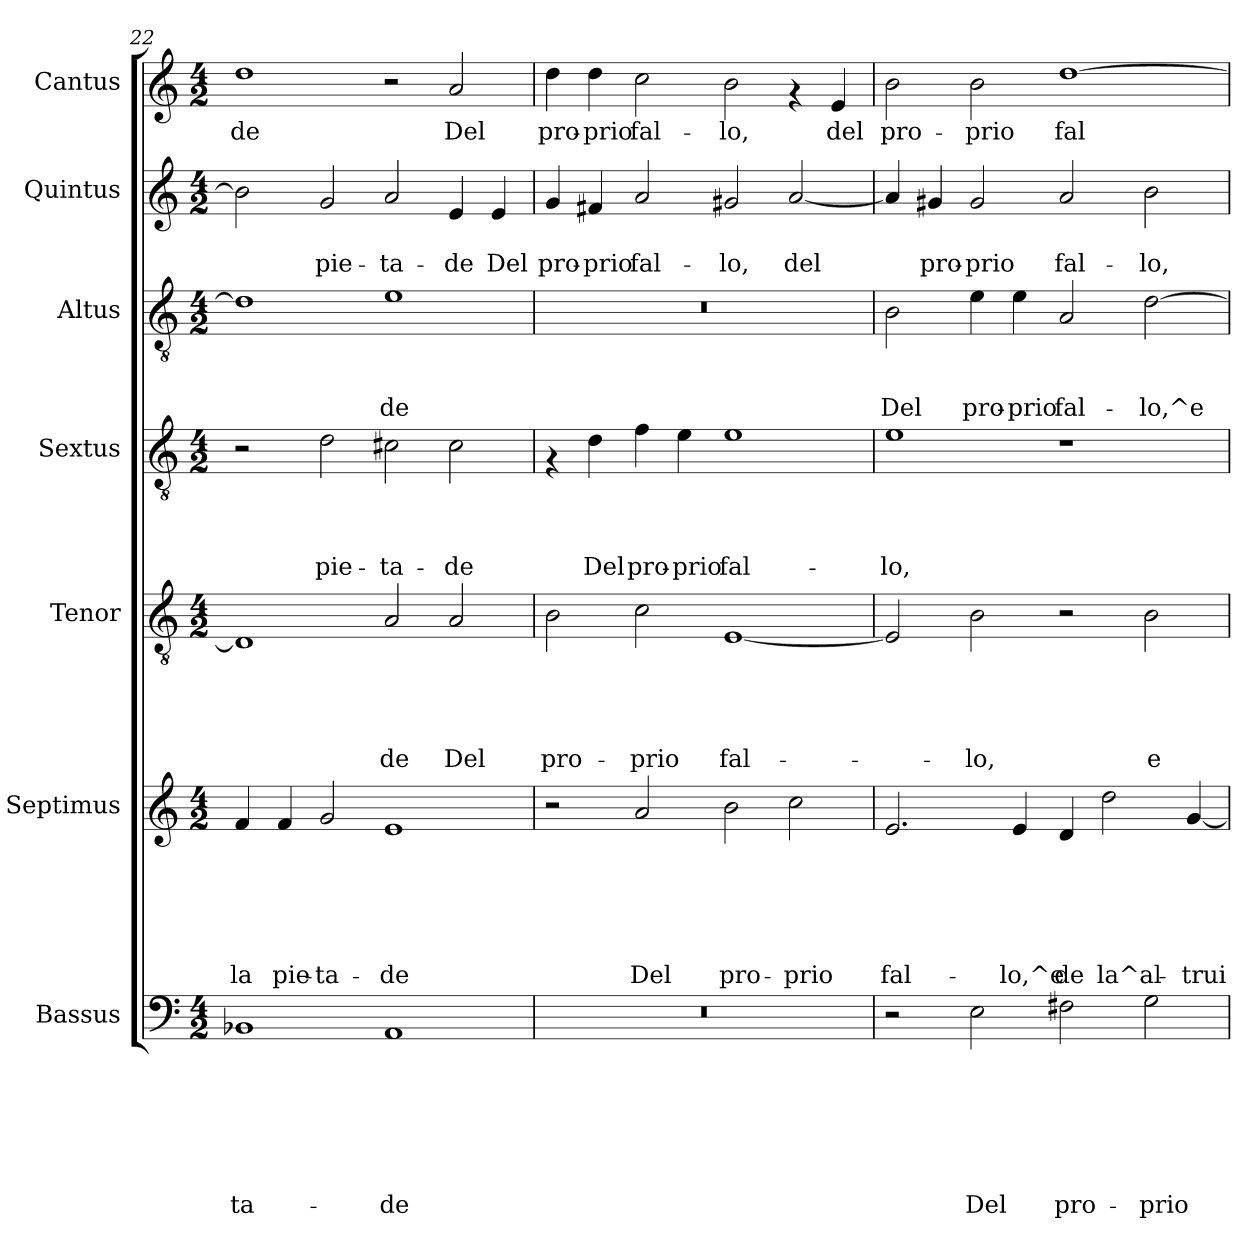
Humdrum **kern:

**kern	**text	**text	**text	**text	**text	**text	**text	**kern	**text	**text	**text	**text	**text	**text	**kern	**text	**text	**text	**text	**text	**kern	**text	**text	**text	**text	**kern	**text	**text	**text	**kern	**text	**text	**kern	**text
*part7	*part7	*part7	*part7	*part7	*part7	*part7	*part7	*part6	*part6	*part6	*part6	*part6	*part6	*part6	*part5	*part5	*part5	*part5	*part5	*part5	*part4	*part4	*part4	*part4	*part4	*part3	*part3	*part3	*part3	*part2	*part2	*part2	*part1	*part1
*staff7	*staff7	*staff7	*staff7	*staff7	*staff7	*staff7	*staff7	*staff6	*staff6	*staff6	*staff6	*staff6	*staff6	*staff6	*staff5	*staff5	*staff5	*staff5	*staff5	*staff5	*staff4	*staff4	*staff4	*staff4	*staff4	*staff3	*staff3	*staff3	*staff3	*staff2	*staff2	*staff2	*staff1	*staff1
*I"Bassus	*	*	*	*	*	*	*	*I"Septimus	*	*	*	*	*	*	*I"Tenor	*	*	*	*	*	*I"Sextus	*	*	*	*	*I"Altus	*	*	*	*I"Quintus	*	*	*I"Cantus	*
*clefF4	*	*	*	*	*	*	*	*clefG2	*	*	*	*	*	*	*clefGv2	*	*	*	*	*	*clefGv2	*	*	*	*	*clefGv2	*	*	*	*clefG2	*	*	*clefG2	*
*k[]	*	*	*	*	*	*	*	*k[]	*	*	*	*	*	*	*k[]	*	*	*	*	*	*k[]	*	*	*	*	*k[]	*	*	*	*k[]	*	*	*k[]	*
*C:	*	*	*	*	*	*	*	*C:	*	*	*	*	*	*	*C:	*	*	*	*	*	*C:	*	*	*	*	*C:	*	*	*	*C:	*	*	*C:	*
*M4/2	*	*	*	*	*	*	*	*M4/2	*	*	*	*	*	*	*M4/2	*	*	*	*	*	*M4/2	*	*	*	*	*M4/2	*	*	*	*M4/2	*	*	*M4/2	*
=22	=22	=22	=22	=22	=22	=22	=22	=22	=22	=22	=22	=22	=22	=22	=22	=22	=22	=22	=22	=22	=22	=22	=22	=22	=22	=22	=22	=22	=22	=22	=22	=22	=22	=22
!	!	!	!	!	!	!	!LO:LY:b	!	!	!	!	!	!	!LO:LY:b	!	!	!	!	!	!	!	!	!	!	!	!	!	!	!	!	!	!	!	!LO:LY:b
1BB-X	.	.	.	.	.	.	-ta-	4f/	.	.	.	.	.	la	1D]	.	.	.	.	.	2r	.	.	.	.	1d]	.	.	.	2b-\]	.	.	1dd	-de
!	!	!	!	!	!	!	!	!	!	!	!	!	!	!LO:LY:b	!	!	!	!	!	!	!	!	!	!	!	!	!	!	!	!	!	!	!	!
.	.	.	.	.	.	.	.	4f/	.	.	.	.	.	pie-	.	.	.	.	.	.	.	.	.	.	.	.	.	.	.	.	.	.	.	.
!	!	!	!	!	!	!	!	!	!	!	!	!	!	!LO:LY:b	!	!	!	!	!	!	!	!	!	!	!LO:LY:b	!	!	!	!	!	!	!LO:LY:b	!	!
.	.	.	.	.	.	.	.	2g/	.	.	.	.	.	-ta-	.	.	.	.	.	.	2d\	.	.	.	pie-	.	.	.	.	2g/	.	pie-	.	.
!	!	!	!	!	!	!	!LO:LY:b	!	!	!	!	!	!	!LO:LY:b	!	!	!	!	!	!LO:LY:b	!	!	!	!	!LO:LY:b	!	!	!	!LO:LY:b	!	!	!LO:LY:b	!	!
1AA	.	.	.	.	.	.	-de	1e	.	.	.	.	.	-de	2A/	.	.	.	.	-de	2c#X\	.	.	.	-ta-	1e	.	.	-de	2a/	.	-ta-	2r	.
!	!	!	!	!	!	!	!	!	!	!	!	!	!	!	!	!	!	!	!	!LO:LY:b	!	!	!	!	!LO:LY:b	!	!	!	!	!	!	!LO:LY:b	!	!LO:LY:b
.	.	.	.	.	.	.	.	.	.	.	.	.	.	.	2A/	.	.	.	.	Del	2c#\	.	.	.	-de	.	.	.	.	4e/	.	-de	2a/	Del
!	!	!	!	!	!	!	!	!	!	!	!	!	!	!	!	!	!	!	!	!	!	!	!	!	!	!	!	!	!	!	!	!LO:LY:b	!	!
.	.	.	.	.	.	.	.	.	.	.	.	.	.	.	.	.	.	.	.	.	.	.	.	.	.	.	.	.	.	4e/	.	Del	.	.
=23	=23	=23	=23	=23	=23	=23	=23	=23	=23	=23	=23	=23	=23	=23	=23	=23	=23	=23	=23	=23	=23	=23	=23	=23	=23	=23	=23	=23	=23	=23	=23	=23	=23	=23
!	!	!	!	!	!	!	!	!	!	!	!	!	!	!	!	!	!	!	!	!LO:LY:b	!	!	!	!	!	!	!	!	!	!	!	!LO:LY:b	!	!LO:LY:b
0r	.	.	.	.	.	.	.	2r	.	.	.	.	.	.	2B\	.	.	.	.	pro-	4rF	.	.	.	.	0r	.	.	.	4g/	.	pro-	4dd\	pro-
!	!	!	!	!	!	!	!	!	!	!	!	!	!	!	!	!	!	!	!	!	!	!	!	!	!LO:LY:b	!	!	!	!	!	!	!LO:LY:b	!	!LO:LY:b
.	.	.	.	.	.	.	.	.	.	.	.	.	.	.	.	.	.	.	.	.	4d\	.	.	.	Del	.	.	.	.	4f#X/	.	-prio	4dd\	-prio
!	!	!	!	!	!	!	!	!	!	!	!	!	!	!LO:LY:b	!	!	!	!	!	!LO:LY:b	!	!	!	!	!LO:LY:b	!	!	!	!	!	!	!LO:LY:b	!	!LO:LY:b
.	.	.	.	.	.	.	.	2a/	.	.	.	.	.	Del	2c\	.	.	.	.	-prio	4f\	.	.	.	pro-	.	.	.	.	2a/	.	fal-	2cc\	fal-
!	!	!	!	!	!	!	!	!	!	!	!	!	!	!	!	!	!	!	!	!	!	!	!	!	!LO:LY:b	!	!	!	!	!	!	!	!	!
.	.	.	.	.	.	.	.	.	.	.	.	.	.	.	.	.	.	.	.	.	4e\	.	.	.	-prio	.	.	.	.	.	.	.	.	.
!	!	!	!	!	!	!	!	!	!	!	!	!	!	!LO:LY:b	!	!	!	!	!	!LO:LY:b	!	!	!	!	!LO:LY:b	!	!	!	!	!	!	!LO:LY:b	!	!LO:LY:b
.	.	.	.	.	.	.	.	2b\	.	.	.	.	.	pro-	[<1E	.	.	.	.	fal-	1e	.	.	.	fal-	.	.	.	.	2g#X/	.	-lo,	2b\	-lo,
!	!	!	!	!	!	!	!	!	!	!	!	!	!	!LO:LY:b	!	!	!	!	!	!	!	!	!	!	!	!	!	!	!	!	!	!LO:LY:b	!	!
.	.	.	.	.	.	.	.	2cc\	.	.	.	.	.	-prio	.	.	.	.	.	.	.	.	.	.	.	.	.	.	.	[<2a/	.	del	4rf	.
!	!	!	!	!	!	!	!	!	!	!	!	!	!	!	!	!	!	!	!	!	!	!	!	!	!	!	!	!	!	!	!	!	!	!LO:LY:b
.	.	.	.	.	.	.	.	.	.	.	.	.	.	.	.	.	.	.	.	.	.	.	.	.	.	.	.	.	.	.	.	.	4e/	del
!!LO:PB:g=z
=24	=24	=24	=24	=24	=24	=24	=24	=24	=24	=24	=24	=24	=24	=24	=24	=24	=24	=24	=24	=24	=24	=24	=24	=24	=24	=24	=24	=24	=24	=24	=24	=24	=24	=24
!	!	!	!	!	!	!	!	!	!	!	!	!	!	!LO:LY:b	!	!	!	!	!	!	!	!	!	!	!LO:LY:b	!	!	!	!LO:LY:b	!	!	!	!	!LO:LY:b
2r	.	.	.	.	.	.	.	2.e/	.	.	.	.	.	fal-	2E/]	.	.	.	.	.	1e	.	.	.	-lo,	2B\	.	.	Del	4a/]	.	.	2b\	pro-
!	!	!	!	!	!	!	!	!	!	!	!	!	!	!	!	!	!	!	!	!	!	!	!	!	!	!	!	!	!	!	!	!LO:LY:b	!	!
.	.	.	.	.	.	.	.	.	.	.	.	.	.	.	.	.	.	.	.	.	.	.	.	.	.	.	.	.	.	4g#X/	.	pro-	.	.
!	!	!	!	!	!	!	!LO:LY:b	!	!	!	!	!	!	!	!	!	!	!	!	!LO:LY:b	!	!	!	!	!	!	!	!	!LO:LY:b	!	!	!LO:LY:b	!	!LO:LY:b
2E\	.	.	.	.	.	.	Del	.	.	.	.	.	.	.	2B\	.	.	.	.	-lo,	.	.	.	.	.	4e\	.	.	pro-	2g#/	.	-prio	2b\	-prio
!	!	!	!	!	!	!	!	!	!	!	!	!	!	!LO:LY:b	!	!	!	!	!	!	!	!	!	!	!	!	!	!	!LO:LY:b	!	!	!	!	!
.	.	.	.	.	.	.	.	4e/	.	.	.	.	.	-lo,^e	.	.	.	.	.	.	.	.	.	.	.	4e\	.	.	-prio	.	.	.	.	.
!	!	!	!	!	!	!	!LO:LY:b	!	!	!	!	!	!	!LO:LY:b	!	!	!	!	!	!	!	!	!	!	!	!	!	!	!LO:LY:b	!	!	!LO:LY:b	!	!LO:LY:b
2F#X\	.	.	.	.	.	.	pro-	4d/	.	.	.	.	.	de	2r	.	.	.	.	.	1r	.	.	.	.	2A/	.	.	fal-	2a/	.	fal-	[>1dd	fal-
!	!	!	!	!	!	!	!	!	!	!	!	!	!	!LO:LY:b	!	!	!	!	!	!	!	!	!	!	!	!	!	!	!	!	!	!	!	!
.	.	.	.	.	.	.	.	2dd\	.	.	.	.	.	la^al-	.	.	.	.	.	.	.	.	.	.	.	.	.	.	.	.	.	.	.	.
!	!	!	!	!	!	!	!LO:LY:b	!	!	!	!	!	!	!	!	!	!	!	!	!LO:LY:b	!	!	!	!	!	!	!	!	!LO:LY:b	!	!	!LO:LY:b	!	!
2G\	.	.	.	.	.	.	-prio	.	.	.	.	.	.	.	2B\	.	.	.	.	e	.	.	.	.	.	[>2d\	.	.	-lo,^e	2b\	.	-lo,	.	.
!	!	!	!	!	!	!	!	!	!	!	!	!	!	!LO:LY:b	!	!	!	!	!	!	!	!	!	!	!	!	!	!	!	!	!	!	!	!
.	.	.	.	.	.	.	.	[<4g/	.	.	.	.	.	-trui	.	.	.	.	.	.	.	.	.	.	.	.	.	.	.	.	.	.	.	.
=	=	=	=	=	=	=	=	=	=	=	=	=	=	=	=	=	=	=	=	=	=	=	=	=	=	=	=	=	=	=	=	=	=	=
*-	*-	*-	*-	*-	*-	*-	*-	*-	*-	*-	*-	*-	*-	*-	*-	*-	*-	*-	*-	*-	*-	*-	*-	*-	*-	*-	*-	*-	*-	*-	*-	*-	*-	*-
